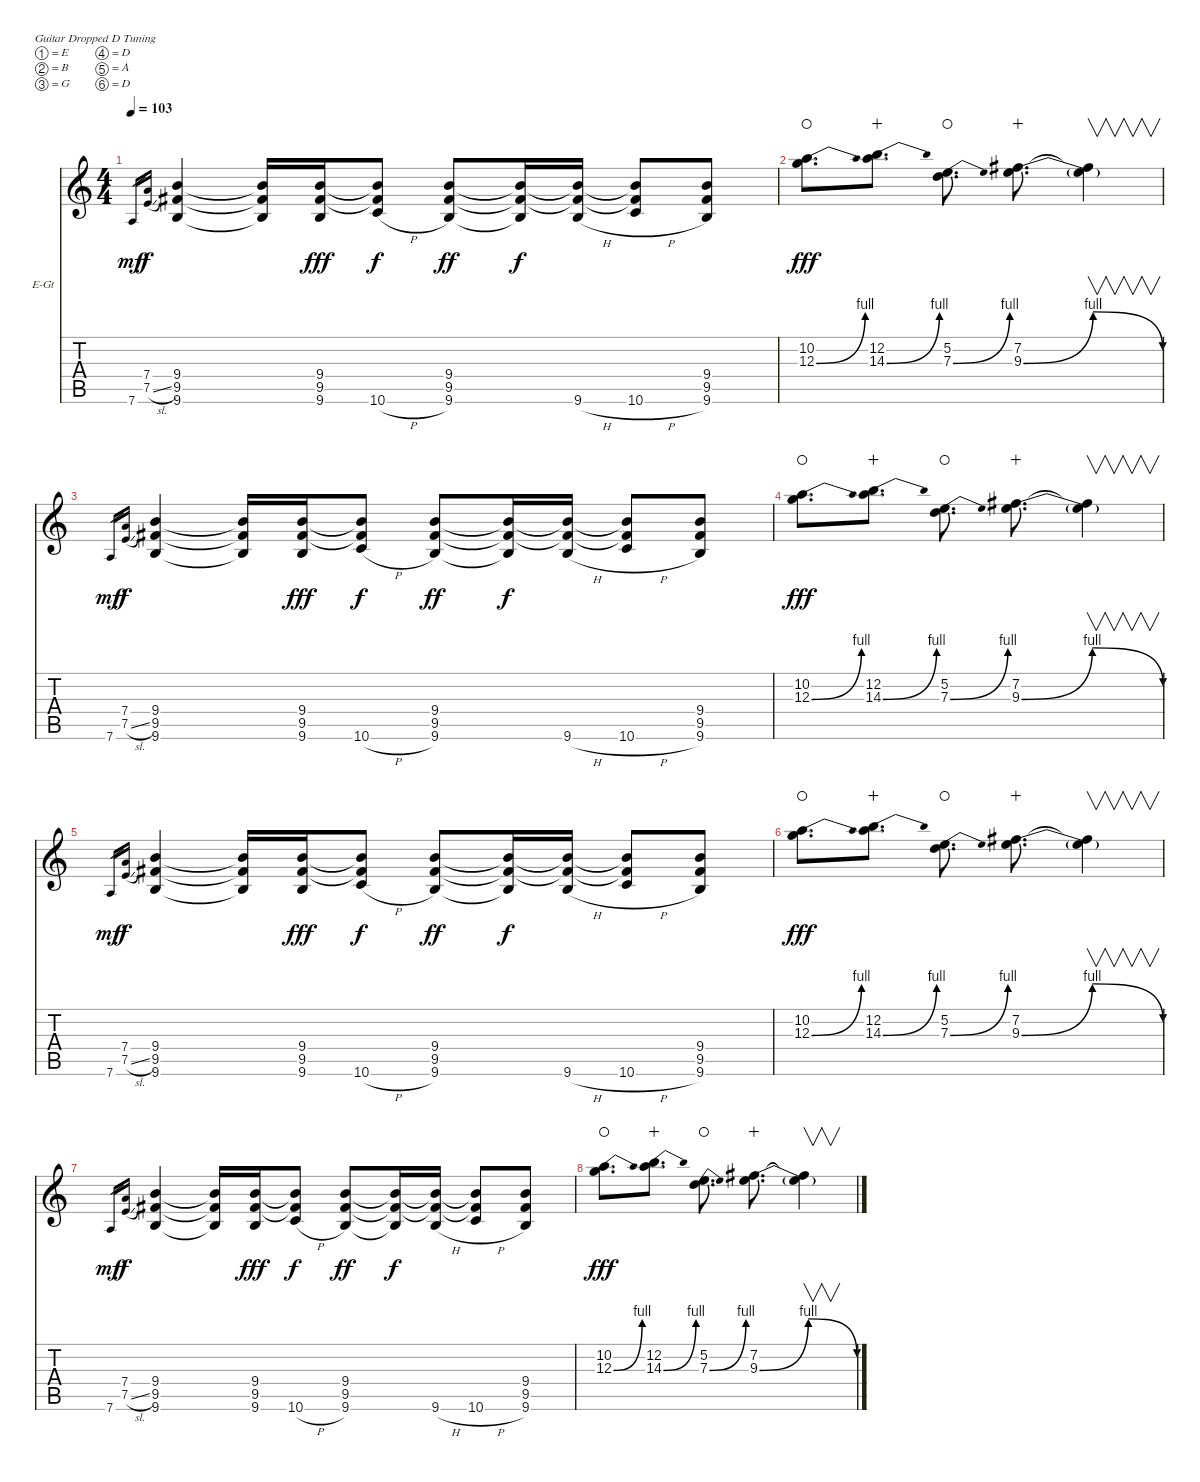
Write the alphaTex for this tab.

\defaultSystemsLayout 4
\bracketExtendMode nobrackets
\firstSystemTrackNameOrientation horizontal
\otherSystemsTrackNameOrientation horizontal
\track ("Mike McCready (Drop D)" "E-Gt") {instrument overdrivenguitar}
\staff {score tabs}
\tuning (E4 B3 G3 D3 A2 D2)
\ts (4 4)
\tempo 103
\clef g2
\ks c
7.6.16{gr dy mf} (7.4 7.5{sl}).16{gr dy f} (9.4 9.5 9.6).4 (9.4{t} 9.5{t} 9.6{t}).16 (9.4 9.5 9.6).16{dy fff} (9.4{t} 9.5{t} 10.6{h}).8{dy f} (9.4 9.5 9.6).8{dy ff} (9.6{t} 9.4{t} 9.5{t}).16{dy f} (9.4{t} 9.5{t} 9.6{h}).16 (9.4{t} 9.5{t} 10.6{h}).8 (9.4 9.5 9.6).8 |
(10.2 12.3{be (bend 0 0 15 4)}).8{d dy fff waho} (12.2 14.3{be (bend 0 0 15 4)}).8{d wahc} (5.2 7.3{be (bend 0 0 15 4)}).8{d waho} (9.3{be (bendrelease 0 0 10.2 4 20.4 4 30 0)} 7.2).8{d wahc} (9.3{t} 7.2{t}).4{v} |
7.6.16{gr dy mf} (7.4 7.5{sl}).16{gr dy f} (9.4 9.5 9.6).4 (9.4{t} 9.5{t} 9.6{t}).16 (9.4 9.5 9.6).16{dy fff} (9.4{t} 9.5{t} 10.6{h}).8{dy f} (9.4 9.5 9.6).8{dy ff} (9.6{t} 9.4{t} 9.5{t}).16{dy f} (9.4{t} 9.5{t} 9.6{h}).16 (9.4{t} 9.5{t} 10.6{h}).8 (9.4 9.5 9.6).8 |
(10.2 12.3{be (bend 0 0 15 4)}).8{d dy fff waho} (12.2 14.3{be (bend 0 0 15 4)}).8{d wahc} (5.2 7.3{be (bend 0 0 15 4)}).8{d waho} (9.3{be (bendrelease 0 0 10.2 4 20.4 4 30 0)} 7.2).8{d wahc} (9.3{t} 7.2{t}).4{v} |
7.6.16{gr dy mf} (7.4 7.5{sl}).16{gr dy f} (9.4 9.5 9.6).4 (9.4{t} 9.5{t} 9.6{t}).16 (9.4 9.5 9.6).16{dy fff} (9.4{t} 9.5{t} 10.6{h}).8{dy f} (9.4 9.5 9.6).8{dy ff} (9.6{t} 9.4{t} 9.5{t}).16{dy f} (9.4{t} 9.5{t} 9.6{h}).16 (9.4{t} 9.5{t} 10.6{h}).8 (9.4 9.5 9.6).8 |
(10.2 12.3{be (bend 0 0 15 4)}).8{d dy fff waho} (12.2 14.3{be (bend 0 0 15 4)}).8{d wahc} (5.2 7.3{be (bend 0 0 15 4)}).8{d waho} (9.3{be (bendrelease 0 0 10.2 4 20.4 4 30 0)} 7.2).8{d wahc} (9.3{t} 7.2{t}).4{v} |
7.6.16{gr dy mf} (7.4 7.5{sl}).16{gr dy f} (9.4 9.5 9.6).4 (9.4{t} 9.5{t} 9.6{t}).16 (9.4 9.5 9.6).16{dy fff} (9.4{t} 9.5{t} 10.6{h}).8{dy f} (9.4 9.5 9.6).8{dy ff} (9.6{t} 9.4{t} 9.5{t}).16{dy f} (9.4{t} 9.5{t} 9.6{h}).16 (9.4{t} 9.5{t} 10.6{h}).8 (9.4 9.5 9.6).8 |
(10.2 12.3{be (bend 0 0 15 4)}).8{d dy fff waho} (12.2 14.3{be (bend 0 0 15 4)}).8{d wahc} (5.2 7.3{be (bend 0 0 15 4)}).8{d waho} (9.3{be (bendrelease 0 0 10.2 4 20.4 4 30 0)} 7.2).8{d wahc} (9.3{t} 7.2{t}).4{v}
